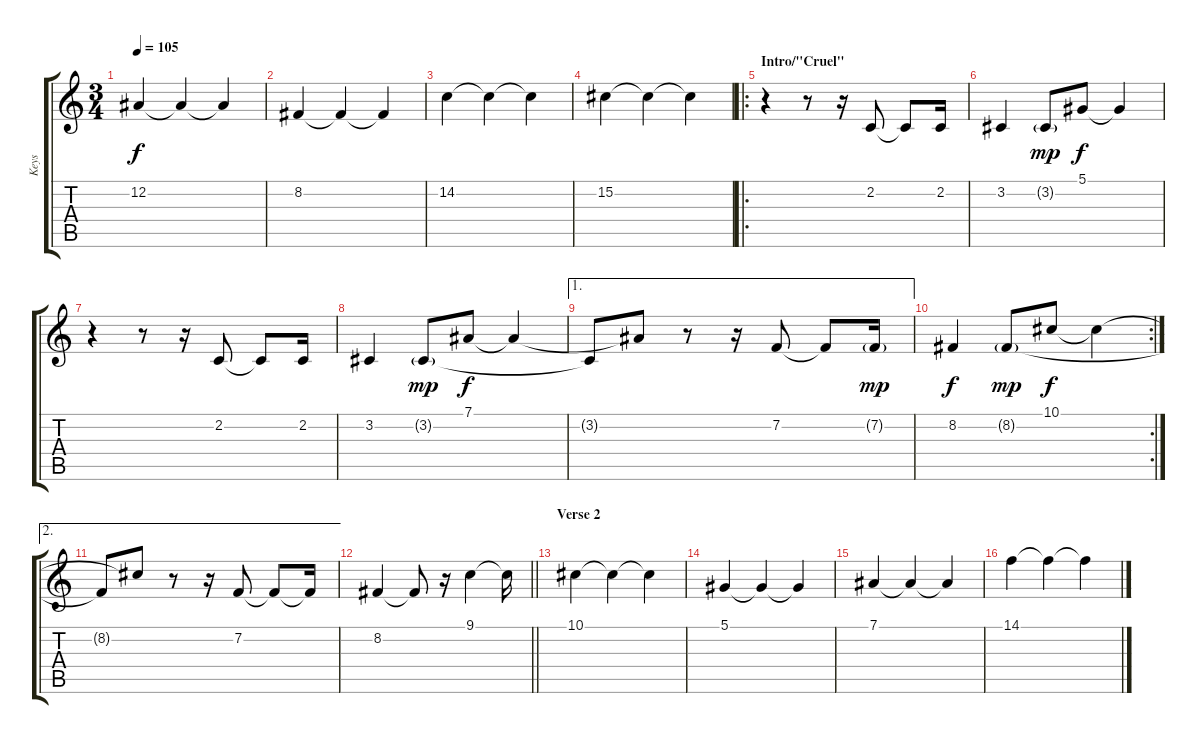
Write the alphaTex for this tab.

\track ("Keys" "Keys") {instrument brightacousticpiano}
\staff {score tabs}
\tuning (Eb4 Bb3 Gb3 Db3 Ab2 Eb2) {hide}
\ts (3 4)
\tempo 105
\clef g2
\ks c
12.2.4{dy f} 12.2{t}.4 12.2{t}.4 |
8.2.4 8.2{t}.4 8.2{t}.4 |
14.2.4 14.2{t}.4 14.2{t}.4 |
15.2.4 15.2{t}.4 15.2{t}.4 |
\ro
\section ("" "Intro/\"Cruel\"")
r.4 r.8 r.16 2.2.8 2.2{t}.8 2.2.16 |
3.2.4 3.2{g}.8{dy mp} 5.1.8{dy f} 5.1{t}.4 |
r.4 r.8 r.16 2.2.8 2.2{t}.8 2.2.16 |
3.2.4 3.2{g}.8{dy mp} 7.1.8{dy f} 7.1{t}.4 |
\ae 1
3.2{t}.8 7.1{t}.8 r.8 r.16 7.2.8 7.2{t}.8 7.2{g}.16{dy mp} |
\rc 2
8.2.4{dy f} 8.2{g}.8{dy mp} 10.1.8{dy f} 10.1{t}.4 |
\ae 2
8.2{t}.8 10.1{t}.8 r.8 r.16 7.2.8 7.2{t}.8 7.2{t}.16 |
\barLineRight lightlight
8.2.4 8.2{t}.8 r.16 9.1.4 9.1{t}.16 |
\section ("" "Verse 2")
10.1.4 10.1{t}.4 10.1{t}.4 |
5.1.4 5.1{t}.4 5.1{t}.4 |
7.1.4 7.1{t}.4 7.1{t}.4 |
14.1.4 14.1{t}.4 14.1{t}.4
